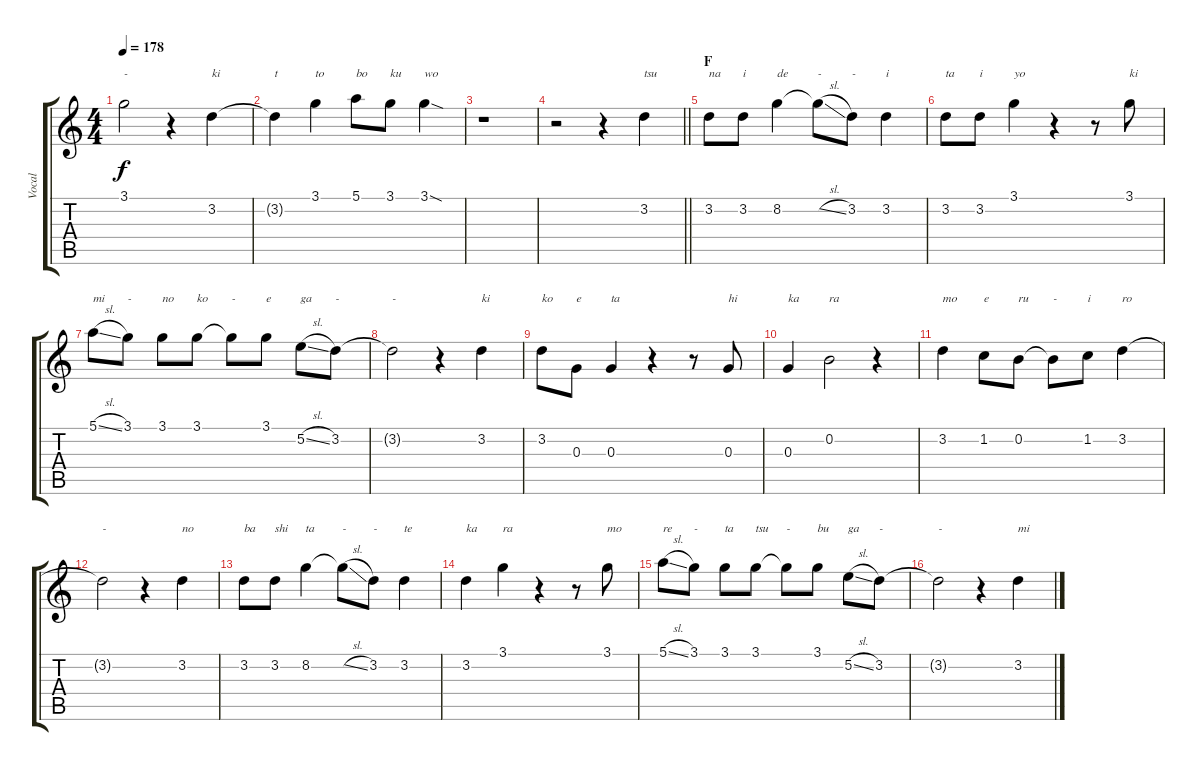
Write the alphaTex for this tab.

\track ("Vocal" "Vocal") {instrument contrabass}
\staff {score tabs}
\tuning (E4 B3 G3 D3 A2 E2) {hide}
\ts (4 4)
\tempo 178
\clef g2
\ks c
3.1{t}.2{txt "-" dy f} r.4 3.2.4{txt "ki"} |
3.2{t}.4{txt "t"} 3.1.4{txt "to"} 5.1.8{txt "bo"} 3.1.8{txt "ku"} 3.1{sod}.4{txt "wo"} |
r.1 |
\barLineRight lightlight
r.2 r.4 3.2.4{txt "tsu"} |
\section ("" "F")
3.2.8{txt "na"} 3.2.8{txt "i"} 8.2.4{txt "de"} 8.2{sl t}.8{txt "-"} 3.2.8{txt "-"} 3.2.4{txt "i"} |
3.2.8{txt "ta"} 3.2.8{txt "i"} 3.1.4{txt "yo"} r.4 r.8 3.1.8{txt "ki"} |
5.1{sl}.8{txt "mi"} 3.1.8{txt "-"} 3.1.8{txt "no"} 3.1.8{txt "ko"} 3.1{t}.8{txt "-"} 3.1.8{txt "e"} 5.2{sl}.8{txt "ga"} 3.2.8{txt "-"} |
3.2{t}.2{txt "-"} r.4 3.2.4{txt "ki"} |
3.2.8{txt "ko"} 0.3.8{txt "e"} 0.3.4{txt "ta"} r.4 r.8 0.3.8{txt "hi"} |
0.3.4{txt "ka"} 0.2.2{txt "ra"} r.4 |
3.2.4{txt "mo"} 1.2.8{txt "e"} 0.2.8{txt "ru"} 0.2{t}.8{txt "-"} 1.2.8{txt "i"} 3.2.4{txt "ro"} |
3.2{t}.2{txt "-"} r.4 3.2.4{txt "no"} |
3.2.8{txt "ba"} 3.2.8{txt "shi"} 8.2.4{txt "ta"} 8.2{sl t}.8{txt "-"} 3.2.8{txt "-"} 3.2.4{txt "te"} |
3.2.4{txt "ka"} 3.1.4{txt "ra"} r.4 r.8 3.1.8{txt "mo"} |
5.1{sl}.8{txt "re"} 3.1.8{txt "-"} 3.1.8{txt "ta"} 3.1.8{txt "tsu"} 3.1{t}.8{txt "-"} 3.1.8{txt "bu"} 5.2{sl}.8{txt "ga"} 3.2.8{txt "-"} |
3.2{t}.2{txt "-"} r.4 3.2.4{txt "mi"}
